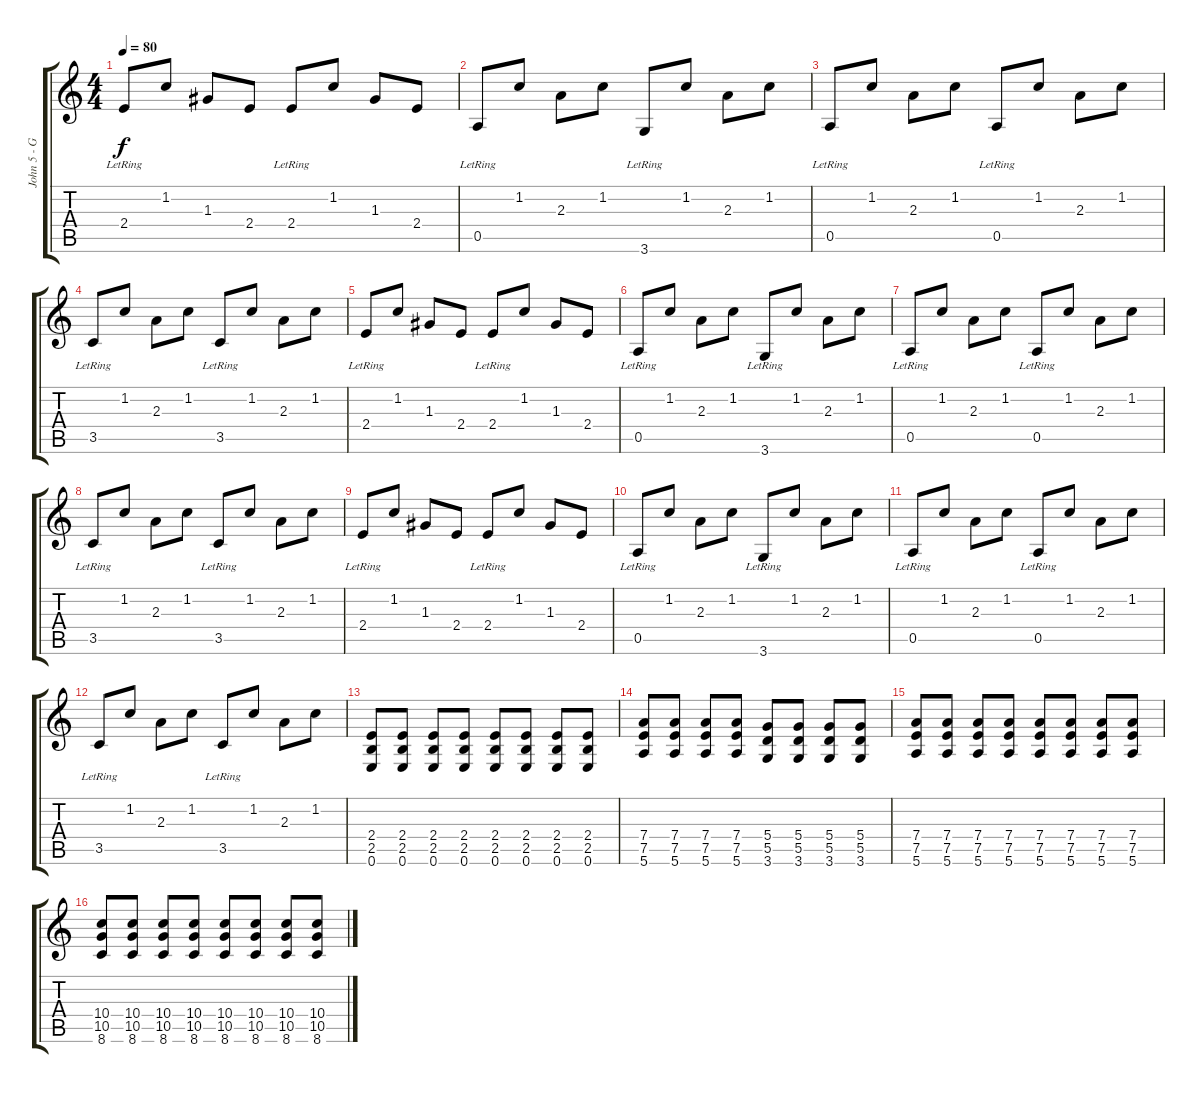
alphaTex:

\track ("John 5 - Guitar" "John 5 - G") {instrument acousticguitarsteel}
\staff {score tabs}
\tuning (E4 B3 G3 D3 A2 E2) {hide}
\ts (4 4)
\tempo 80
\clef g2
\ks c
2.4{lr}.8{dy f} 1.2.8 1.3.8 2.4.8 2.4{lr}.8 1.2.8 1.3.8 2.4.8 |
0.5{lr}.8 1.2.8 2.3.8 1.2.8 3.6{lr}.8 1.2.8 2.3.8 1.2.8 |
0.5{lr}.8 1.2.8 2.3.8 1.2.8 0.5{lr}.8 1.2.8 2.3.8 1.2.8 |
3.5{lr}.8 1.2.8 2.3.8 1.2.8 3.5{lr}.8 1.2.8 2.3.8 1.2.8 |
2.4{lr}.8 1.2.8 1.3.8 2.4.8 2.4{lr}.8 1.2.8 1.3.8 2.4.8 |
0.5{lr}.8 1.2.8 2.3.8 1.2.8 3.6{lr}.8 1.2.8 2.3.8 1.2.8 |
0.5{lr}.8 1.2.8 2.3.8 1.2.8 0.5{lr}.8 1.2.8 2.3.8 1.2.8 |
3.5{lr}.8 1.2.8 2.3.8 1.2.8 3.5{lr}.8 1.2.8 2.3.8 1.2.8 |
2.4{lr}.8 1.2.8 1.3.8 2.4.8 2.4{lr}.8 1.2.8 1.3.8 2.4.8 |
0.5{lr}.8 1.2.8 2.3.8 1.2.8 3.6{lr}.8 1.2.8 2.3.8 1.2.8 |
0.5{lr}.8 1.2.8 2.3.8 1.2.8 0.5{lr}.8 1.2.8 2.3.8 1.2.8 |
3.5{lr}.8 1.2.8 2.3.8 1.2.8 3.5{lr}.8 1.2.8 2.3.8 1.2.8 |
(2.4 2.5 0.6).8 (2.4 2.5 0.6).8 (2.4 2.5 0.6).8 (2.4 2.5 0.6).8 (2.4 2.5 0.6).8 (2.4 2.5 0.6).8 (2.4 2.5 0.6).8 (2.4 2.5 0.6).8 |
(7.4 7.5 5.6).8 (7.4 7.5 5.6).8 (7.4 7.5 5.6).8 (7.4 7.5 5.6).8 (5.4 5.5 3.6).8 (5.4 5.5 3.6).8 (5.4 5.5 3.6).8 (5.4 5.5 3.6).8 |
(7.4 7.5 5.6).8 (7.4 7.5 5.6).8 (7.4 7.5 5.6).8 (7.4 7.5 5.6).8 (7.4 7.5 5.6).8 (7.4 7.5 5.6).8 (7.4 7.5 5.6).8 (7.4 7.5 5.6).8 |
(10.4 10.5 8.6).8 (10.4 10.5 8.6).8 (10.4 10.5 8.6).8 (10.4 10.5 8.6).8 (10.4 10.5 8.6).8 (10.4 10.5 8.6).8 (10.4 10.5 8.6).8 (10.4 10.5 8.6).8
